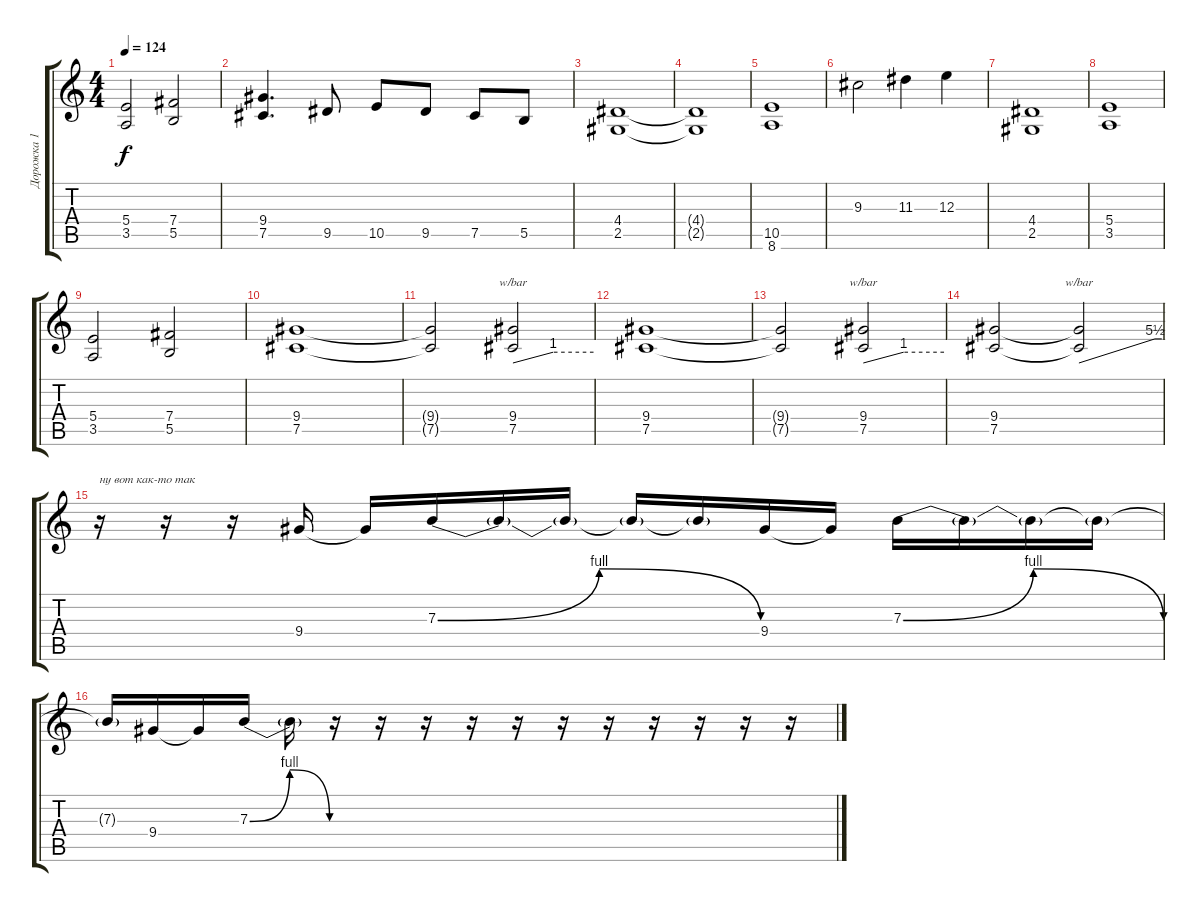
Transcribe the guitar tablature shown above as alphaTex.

\track ("Дорожка 1" "Дорожка 1") {instrument distortionguitar}
\staff {score tabs}
\tuning (Db4 Ab3 E3 B2 Gb2 Db2) {hide}
\ts (4 4)
\tempo 124
\clef g2
\ks c
(5.4 3.5).2{dy f} (7.4 5.5).2 |
(9.4 7.5).4{d} 9.5.8 10.5.8 9.5.8 7.5.8 5.5.8 |
(4.4 2.5).1 |
(4.4{t} 2.5{t}).1 |
(10.5 8.6).1 |
9.3.2 11.3.4 12.3.4 |
(4.4 2.5).1 |
(5.4 3.5).1 |
(5.4 3.5).2 (7.4 5.5).2 |
(9.4 7.5).1 |
(9.4{t} 7.5{t}).2 (9.4 7.5).2{tbe (custom default 0 0 30 4 60 4)} |
(9.4 7.5).1 |
(9.4{t} 7.5{t}).2 (9.4 7.5).2{tbe (custom default 0 0 30 4 60 4)} |
(9.4 7.5).2 (9.4{t} 7.5{t}).2{tbe (custom default 0 0 55 22 60 22)} |
r.16{txt "ну вот как-то так"} r.16 r.16 9.4.16 9.4{t}.16 7.3{be (bendrelease 0 0 15 4 15 4 60 0)}.16 7.3{t}.16 7.3{t}.16 7.3{t}.16 7.3{t}.16 9.4.16 9.4{t}.16 7.3{be (bendrelease 0 0 15 4 15 4 60 0)}.16 7.3{t}.16 7.3{t}.16 7.3{t}.16 |
7.3{t}.16 9.4.16 9.4{t}.16 7.3{be (bendrelease 0 0 15 4 15 4 60 0)}.16 7.3{t}.16 r.16 r.16 r.16 r.16 r.16 r.16 r.16 r.16 r.16 r.16 r.16
